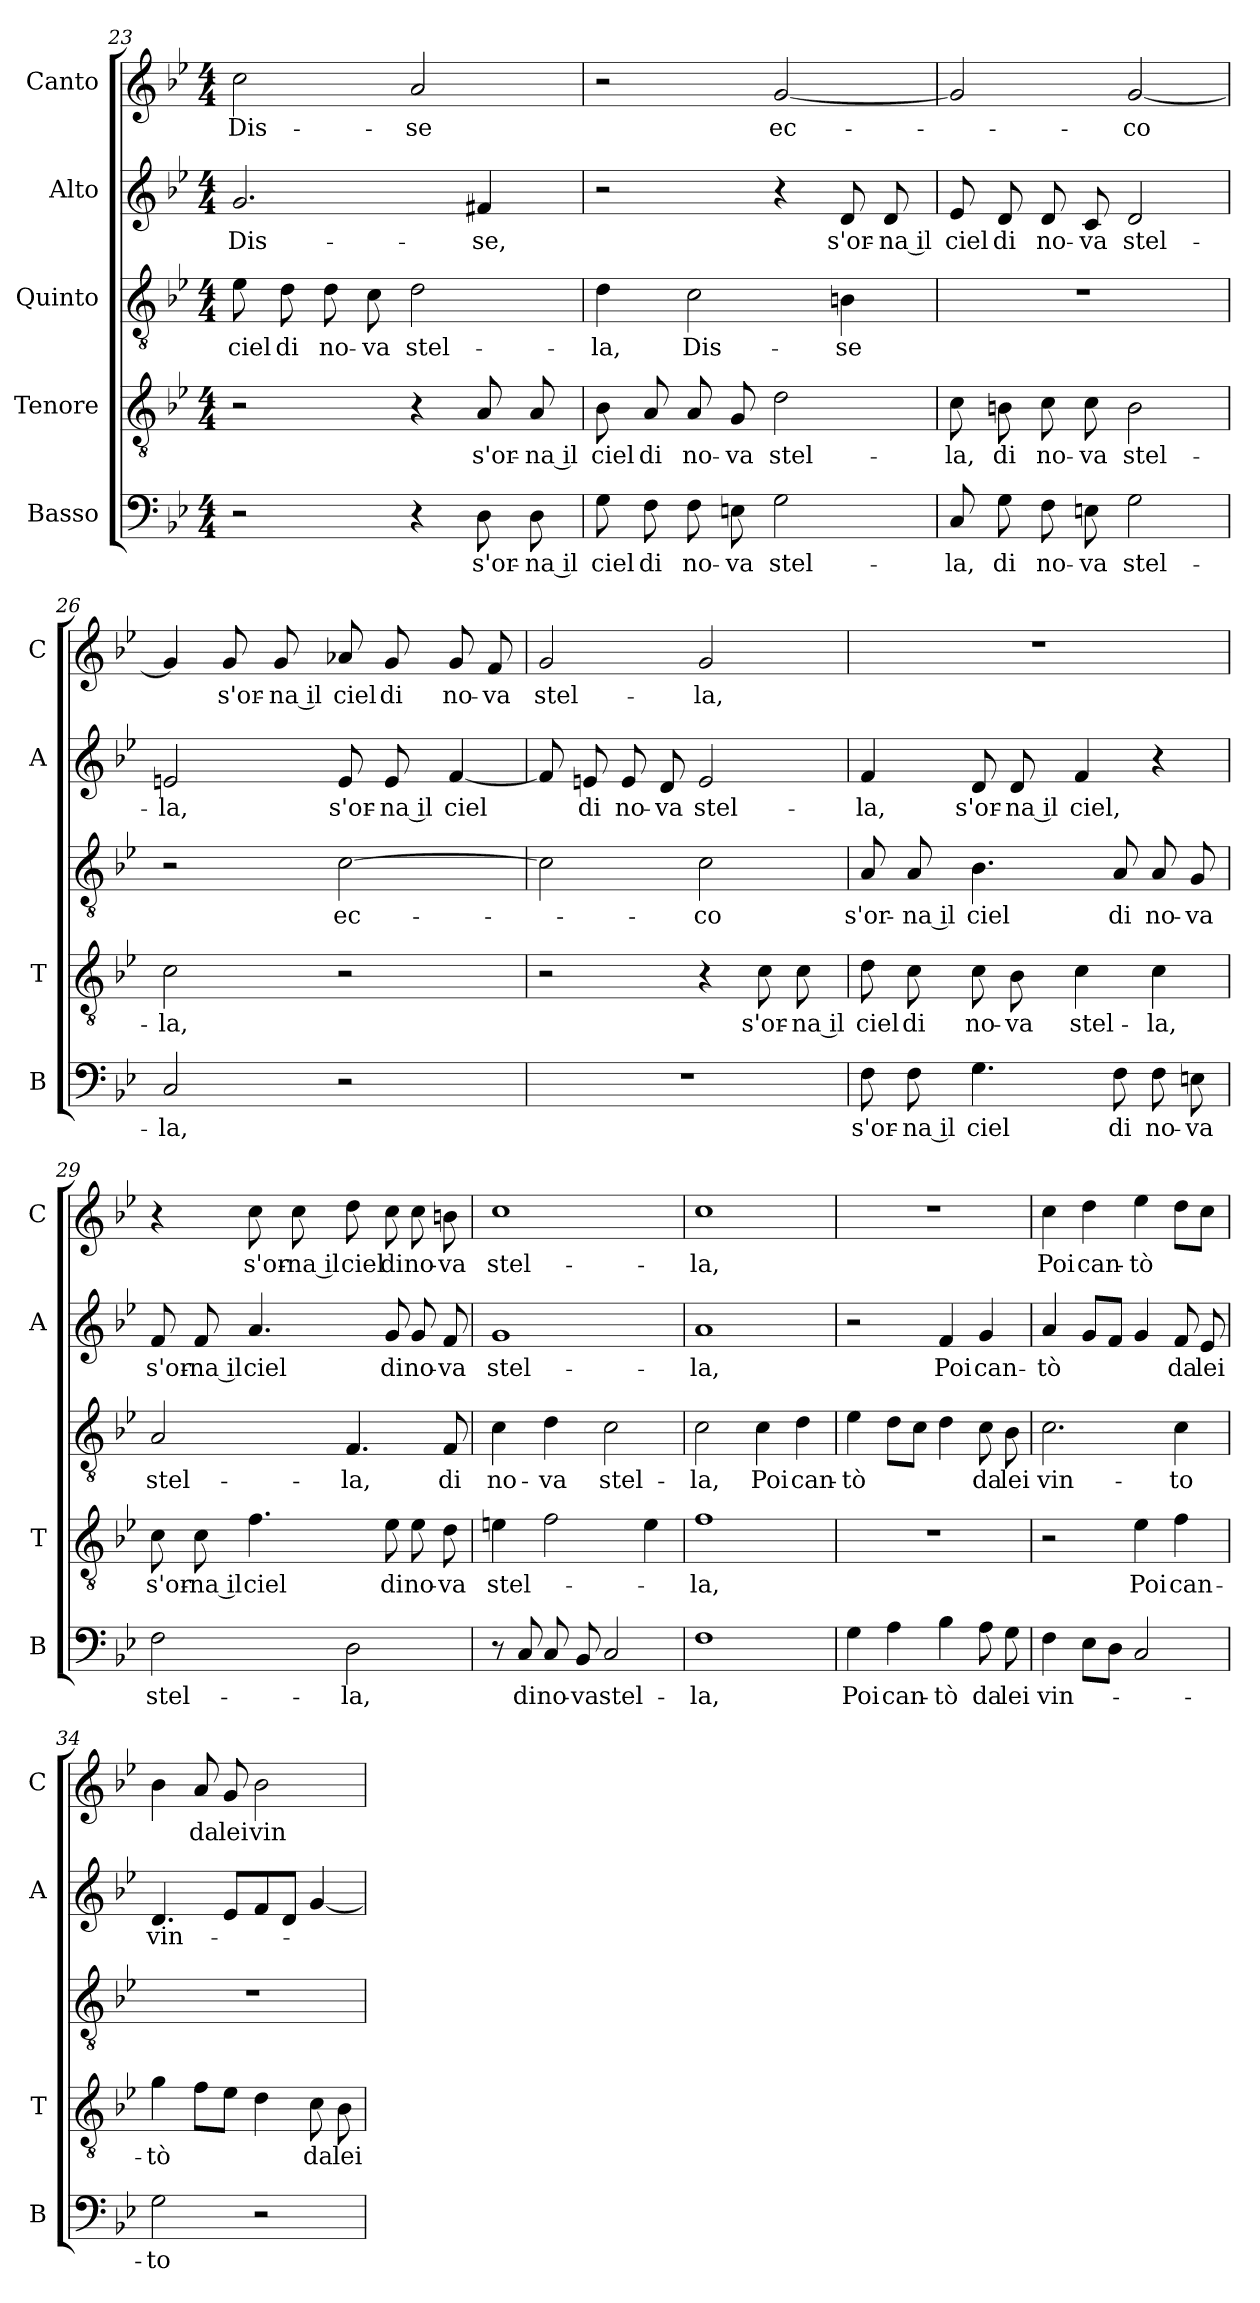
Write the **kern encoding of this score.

**kern	**text	**kern	**text	**kern	**text	**kern	**text	**kern	**text
*part5	*part5	*part4	*part4	*part3	*part3	*part2	*part2	*part1	*part1
*staff5	*staff5	*staff4	*staff4	*staff3	*staff3	*staff2	*staff2	*staff1	*staff1
*I"Basso	*	*I"Tenore	*	*I"Quinto	*	*I"Alto	*	*I"Canto	*
*I'B	*	*I'T	*	*	*	*I'A	*	*I'C	*
!!LO:LB:g=z
*clefF4	*	*clefGv2	*	*clefGv2	*	*clefG2	*	*clefG2	*
*k[b-e-]	*	*k[b-e-]	*	*k[b-e-]	*	*k[b-e-]	*	*k[b-e-]	*
*B-:	*	*B-:	*	*B-:	*	*B-:	*	*B-:	*
*M4/4	*	*M4/4	*	*M4/4	*	*M4/4	*	*M4/4	*
=23	=23	=23	=23	=23	=23	=23	=23	=23	=23
!	!	!	!	!	!LO:LY:b	!	!LO:LY:b	!	!LO:LY:b
2r	.	2r	.	8e-\	ciel	2.g/	Dis-	2cc\	Dis-
!	!	!	!	!	!LO:LY:b	!	!	!	!
.	.	.	.	8d\	di	.	.	.	.
!	!	!	!	!	!LO:LY:b	!	!	!	!
.	.	.	.	8d\	no-	.	.	.	.
!	!	!	!	!	!LO:LY:b	!	!	!	!
.	.	.	.	8c\	-va	.	.	.	.
!	!	!	!	!	!LO:LY:b	!	!	!	!LO:LY:b
4r	.	4r	.	2d\	stel-	.	.	2a/	-se
!	!LO:LY:b	!	!LO:LY:b	!	!	!	!LO:LY:b	!	!
8D\	s'or-	8A/	s'or-	.	.	4f#X/	-se,	.	.
!	!LO:LY:b	!	!LO:LY:b	!	!	!	!	!	!
8D\	-na il	8A/	-na il	.	.	.	.	.	.
=24	=24	=24	=24	=24	=24	=24	=24	=24	=24
!	!LO:LY:b	!	!LO:LY:b	!	!LO:LY:b	!	!	!	!
8G\	ciel	8B-\	ciel	4d\	-la,	2r	.	2r	.
!	!LO:LY:b	!	!LO:LY:b	!	!	!	!	!	!
8F\	di	8A/	di	.	.	.	.	.	.
!	!LO:LY:b	!	!LO:LY:b	!	!LO:LY:b	!	!	!	!
8F\	no-	8A/	no-	2c\	Dis-	.	.	.	.
!	!LO:LY:b	!	!LO:LY:b	!	!	!	!	!	!
8En\	-va	8G/	-va	.	.	.	.	.	.
!	!LO:LY:b	!	!LO:LY:b	!	!	!	!	!	!LO:LY:b
2G\	stel-	2d\	stel-	.	.	4r	.	[2g/	ec-
!	!	!	!	!	!LO:LY:b	!	!LO:LY:b	!	!
.	.	.	.	4Bn\	-se	8d/	s'or-	.	.
!	!	!	!	!	!	!	!LO:LY:b	!	!
.	.	.	.	.	.	8d/	-na il	.	.
=25	=25	=25	=25	=25	=25	=25	=25	=25	=25
!	!LO:LY:b	!	!LO:LY:b	!	!	!	!LO:LY:b	!	!
8C/	-la,	8c\	-la,	1r	.	8e-/	ciel	2g/]	.
!	!LO:LY:b	!	!LO:LY:b	!	!	!	!LO:LY:b	!	!
8G\	di	8Bn\	di	.	.	8d/	di	.	.
!	!LO:LY:b	!	!LO:LY:b	!	!	!	!LO:LY:b	!	!
8F\	no-	8c\	no-	.	.	8d/	no-	.	.
!	!LO:LY:b	!	!LO:LY:b	!	!	!	!LO:LY:b	!	!
8En\	-va	8c\	-va	.	.	8c/	-va	.	.
!	!LO:LY:b	!	!LO:LY:b	!	!	!	!LO:LY:b	!	!LO:LY:b
2G\	stel-	2B\	stel-	.	.	2d/	stel-	[2g/	-co
=26	=26	=26	=26	=26	=26	=26	=26	=26	=26
!	!LO:LY:b	!	!LO:LY:b	!	!	!	!LO:LY:b	!	!
2C/	-la,	2c\	-la,	2r	.	2en/	-la,	4g/]	.
!	!	!	!	!	!	!	!	!	!LO:LY:b
.	.	.	.	.	.	.	.	8g/	s'or-
!	!	!	!	!	!	!	!	!	!LO:LY:b
.	.	.	.	.	.	.	.	8g/	-na il
!	!	!	!	!	!LO:LY:b	!	!LO:LY:b	!	!LO:LY:b
2r	.	2r	.	[2c\	ec-	8e/	s'or-	8a-X/	ciel
!	!	!	!	!	!	!	!LO:LY:b	!	!LO:LY:b
.	.	.	.	.	.	8e/	-na il	8g/	di
!	!	!	!	!	!	!	!LO:LY:b	!	!LO:LY:b
.	.	.	.	.	.	[4f/	ciel	8g/	no-
!	!	!	!	!	!	!	!	!	!LO:LY:b
.	.	.	.	.	.	.	.	8f/	-va
!!LO:PB:g=z
=27	=27	=27	=27	=27	=27	=27	=27	=27	=27
!	!	!	!	!	!	!	!	!	!LO:LY:b
1r	.	2r	.	2c\]	.	8f/]	.	2g/	stel-
!	!	!	!	!	!	!	!LO:LY:b	!	!
.	.	.	.	.	.	8en/	di	.	.
!	!	!	!	!	!	!	!LO:LY:b	!	!
.	.	.	.	.	.	8e/	no-	.	.
!	!	!	!	!	!	!	!LO:LY:b	!	!
.	.	.	.	.	.	8d/	-va	.	.
!	!	!	!	!	!LO:LY:b	!	!LO:LY:b	!	!LO:LY:b
.	.	4r	.	2c\	-co	2e/	stel-	2g/	-la,
!	!	!	!LO:LY:b	!	!	!	!	!	!
.	.	8c\	s'or-	.	.	.	.	.	.
!	!	!	!LO:LY:b	!	!	!	!	!	!
.	.	8c\	-na il	.	.	.	.	.	.
=28	=28	=28	=28	=28	=28	=28	=28	=28	=28
!	!LO:LY:b	!	!LO:LY:b	!	!LO:LY:b	!	!LO:LY:b	!	!
8F\	s'or-	8d\	ciel	8A/	s'or-	4f/	-la,	1r	.
!	!LO:LY:b	!	!LO:LY:b	!	!LO:LY:b	!	!	!	!
8F\	-na il	8c\	di	8A/	-na il	.	.	.	.
!	!LO:LY:b	!	!LO:LY:b	!	!LO:LY:b	!	!LO:LY:b	!	!
4.G\	ciel	8c\	no-	4.B-\	ciel	8d/	s'or-	.	.
!	!	!	!LO:LY:b	!	!	!	!LO:LY:b	!	!
.	.	8B-\	-va	.	.	8d/	-na il	.	.
!	!	!	!LO:LY:b	!	!	!	!LO:LY:b	!	!
.	.	4c\	stel-	.	.	4f/	ciel,	.	.
!	!LO:LY:b	!	!	!	!LO:LY:b	!	!	!	!
8F\	di	.	.	8A/	di	.	.	.	.
!	!LO:LY:b	!	!LO:LY:b	!	!LO:LY:b	!	!	!	!
8F\	no-	4c\	-la,	8A/	no-	4r	.	.	.
!	!LO:LY:b	!	!	!	!LO:LY:b	!	!	!	!
8En\	-va	.	.	8G/	-va	.	.	.	.
=29	=29	=29	=29	=29	=29	=29	=29	=29	=29
!	!LO:LY:b	!	!LO:LY:b	!	!LO:LY:b	!	!LO:LY:b	!	!
2F\	stel-	8c\	s'or-	2A/	stel-	8f/	s'or-	4r	.
!	!	!	!LO:LY:b	!	!	!	!LO:LY:b	!	!
.	.	8c\	-na il	.	.	8f/	-na il	.	.
!	!	!	!LO:LY:b	!	!	!	!LO:LY:b	!	!LO:LY:b
.	.	4.f\	ciel	.	.	4.a/	ciel	8cc\	s'or-
!	!	!	!	!	!	!	!	!	!LO:LY:b
.	.	.	.	.	.	.	.	8cc\	-na il
!	!LO:LY:b	!	!	!	!LO:LY:b	!	!	!	!LO:LY:b
2D\	-la,	.	.	4.F/	-la,	.	.	8dd\	ciel
!	!	!	!LO:LY:b	!	!	!	!LO:LY:b	!	!LO:LY:b
.	.	8e-\	di	.	.	8g/	di	8cc\	di
!	!	!	!LO:LY:b	!	!	!	!LO:LY:b	!	!LO:LY:b
.	.	8e-\	no-	.	.	8g/	no-	8cc\	no-
!	!	!	!LO:LY:b	!	!LO:LY:b	!	!LO:LY:b	!	!LO:LY:b
.	.	8d\	-va	8F/	di	8f/	-va	8bn\	-va
=30	=30	=30	=30	=30	=30	=30	=30	=30	=30
!	!	!	!LO:LY:b	!	!LO:LY:b	!	!LO:LY:b	!	!LO:LY:b
8r	.	4en\	stel-	4c\	no-	1g	stel-	1cc	stel-
!	!LO:LY:b	!	!	!	!	!	!	!	!
8C/	di	.	.	.	.	.	.	.	.
!	!LO:LY:b	!	!	!	!LO:LY:b	!	!	!	!
8C/	no-	2f\	.	4d\	-va	.	.	.	.
!	!LO:LY:b	!	!	!	!	!	!	!	!
8BB-/	-va	.	.	.	.	.	.	.	.
!	!LO:LY:b	!	!	!	!LO:LY:b	!	!	!	!
2C/	stel-	.	.	2c\	stel-	.	.	.	.
.	.	4e\	.	.	.	.	.	.	.
!!LO:LB:g=z
=31	=31	=31	=31	=31	=31	=31	=31	=31	=31
!	!LO:LY:b	!	!LO:LY:b	!	!LO:LY:b	!	!LO:LY:b	!	!LO:LY:b
1F	-la,	1f	-la,	2c\	-la,	1a	-la,	1cc	-la,
!	!	!	!	!	!LO:LY:b	!	!	!	!
.	.	.	.	4c\	Poi	.	.	.	.
!	!	!	!	!	!LO:LY:b	!	!	!	!
.	.	.	.	4d\	can-	.	.	.	.
=32	=32	=32	=32	=32	=32	=32	=32	=32	=32
!	!LO:LY:b	!	!	!	!LO:LY:b	!	!	!	!
4G\	Poi	1r	.	4e-\	-tò	2r	.	1r	.
!	!LO:LY:b	!	!	!	!	!	!	!	!
4A\	can-	.	.	8d\L	.	.	.	.	.
.	.	.	.	8c\J	.	.	.	.	.
!	!LO:LY:b	!	!	!	!	!	!LO:LY:b	!	!
4B-\	-tò	.	.	4d\	.	4f/	Poi	.	.
!	!LO:LY:b	!	!	!	!LO:LY:b	!	!LO:LY:b	!	!
8A\	da	.	.	8c\	da	4g/	can-	.	.
!	!LO:LY:b	!	!	!	!LO:LY:b	!	!	!	!
8G\	lei	.	.	8B-\	lei	.	.	.	.
=33	=33	=33	=33	=33	=33	=33	=33	=33	=33
!	!LO:LY:b	!	!	!	!LO:LY:b	!	!LO:LY:b	!	!LO:LY:b
4F\	vin-	2r	.	2.c\	vin-	4a/	-tò	4cc\	Poi
!	!	!	!	!	!	!	!	!	!LO:LY:b
8E-\L	.	.	.	.	.	8g/L	.	4dd\	can-
8D\J	.	.	.	.	.	8f/J	.	.	.
!	!	!	!LO:LY:b	!	!	!	!	!	!LO:LY:b
2C/	.	4e-\	Poi	.	.	4g/	.	4ee-\	-tò
!	!	!	!LO:LY:b	!	!LO:LY:b	!	!LO:LY:b	!	!
.	.	4f\	can-	4c\	-to	8f/	da	8dd\L	.
!	!	!	!	!	!	!	!LO:LY:b	!	!
.	.	.	.	.	.	8e-/	lei	8cc\J	.
=34	=34	=34	=34	=34	=34	=34	=34	=34	=34
!	!LO:LY:b	!	!LO:LY:b	!	!	!	!LO:LY:b	!	!
2G\	-to	4g\	-tò	1r	.	4.d/	vin-	4b-\	.
!	!	!	!	!	!	!	!	!	!LO:LY:b
.	.	8f\L	.	.	.	.	.	8a/	da
!	!	!	!	!	!	!	!	!	!LO:LY:b
.	.	8e-\J	.	.	.	8e-/L	.	8g/	lei
!	!	!	!	!	!	!	!	!	!LO:LY:b
2r	.	4d\	.	.	.	8f/	.	2b-\	vin-
.	.	.	.	.	.	8d/J	.	.	.
!	!	!	!LO:LY:b	!	!	!	!	!	!
.	.	8c\	da	.	.	[4g/	.	.	.
!	!	!	!LO:LY:b	!	!	!	!	!	!
.	.	8B-\	lei	.	.	.	.	.	.
=	=	=	=	=	=	=	=	=	=
*-	*-	*-	*-	*-	*-	*-	*-	*-	*-
